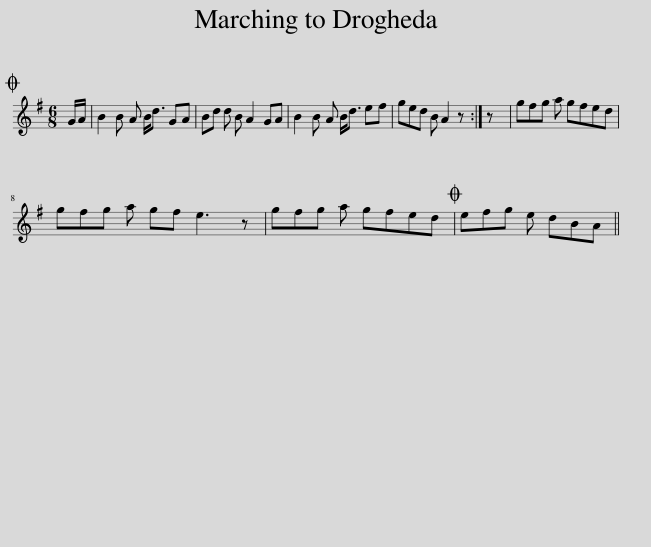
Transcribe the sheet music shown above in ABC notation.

X:1
L:1/8
M:6/8
I:linebreak $
K:G
V:1 treble
V:1
O G/A/ | B2 B A B<d GA | Bd d B A2 GA | B2 B A B<d ef | ged B A2 z :| %5
 z | gfg a gfed |$ gfg a gf e3 z | gfg a gfed |O efg e dBA || %10
